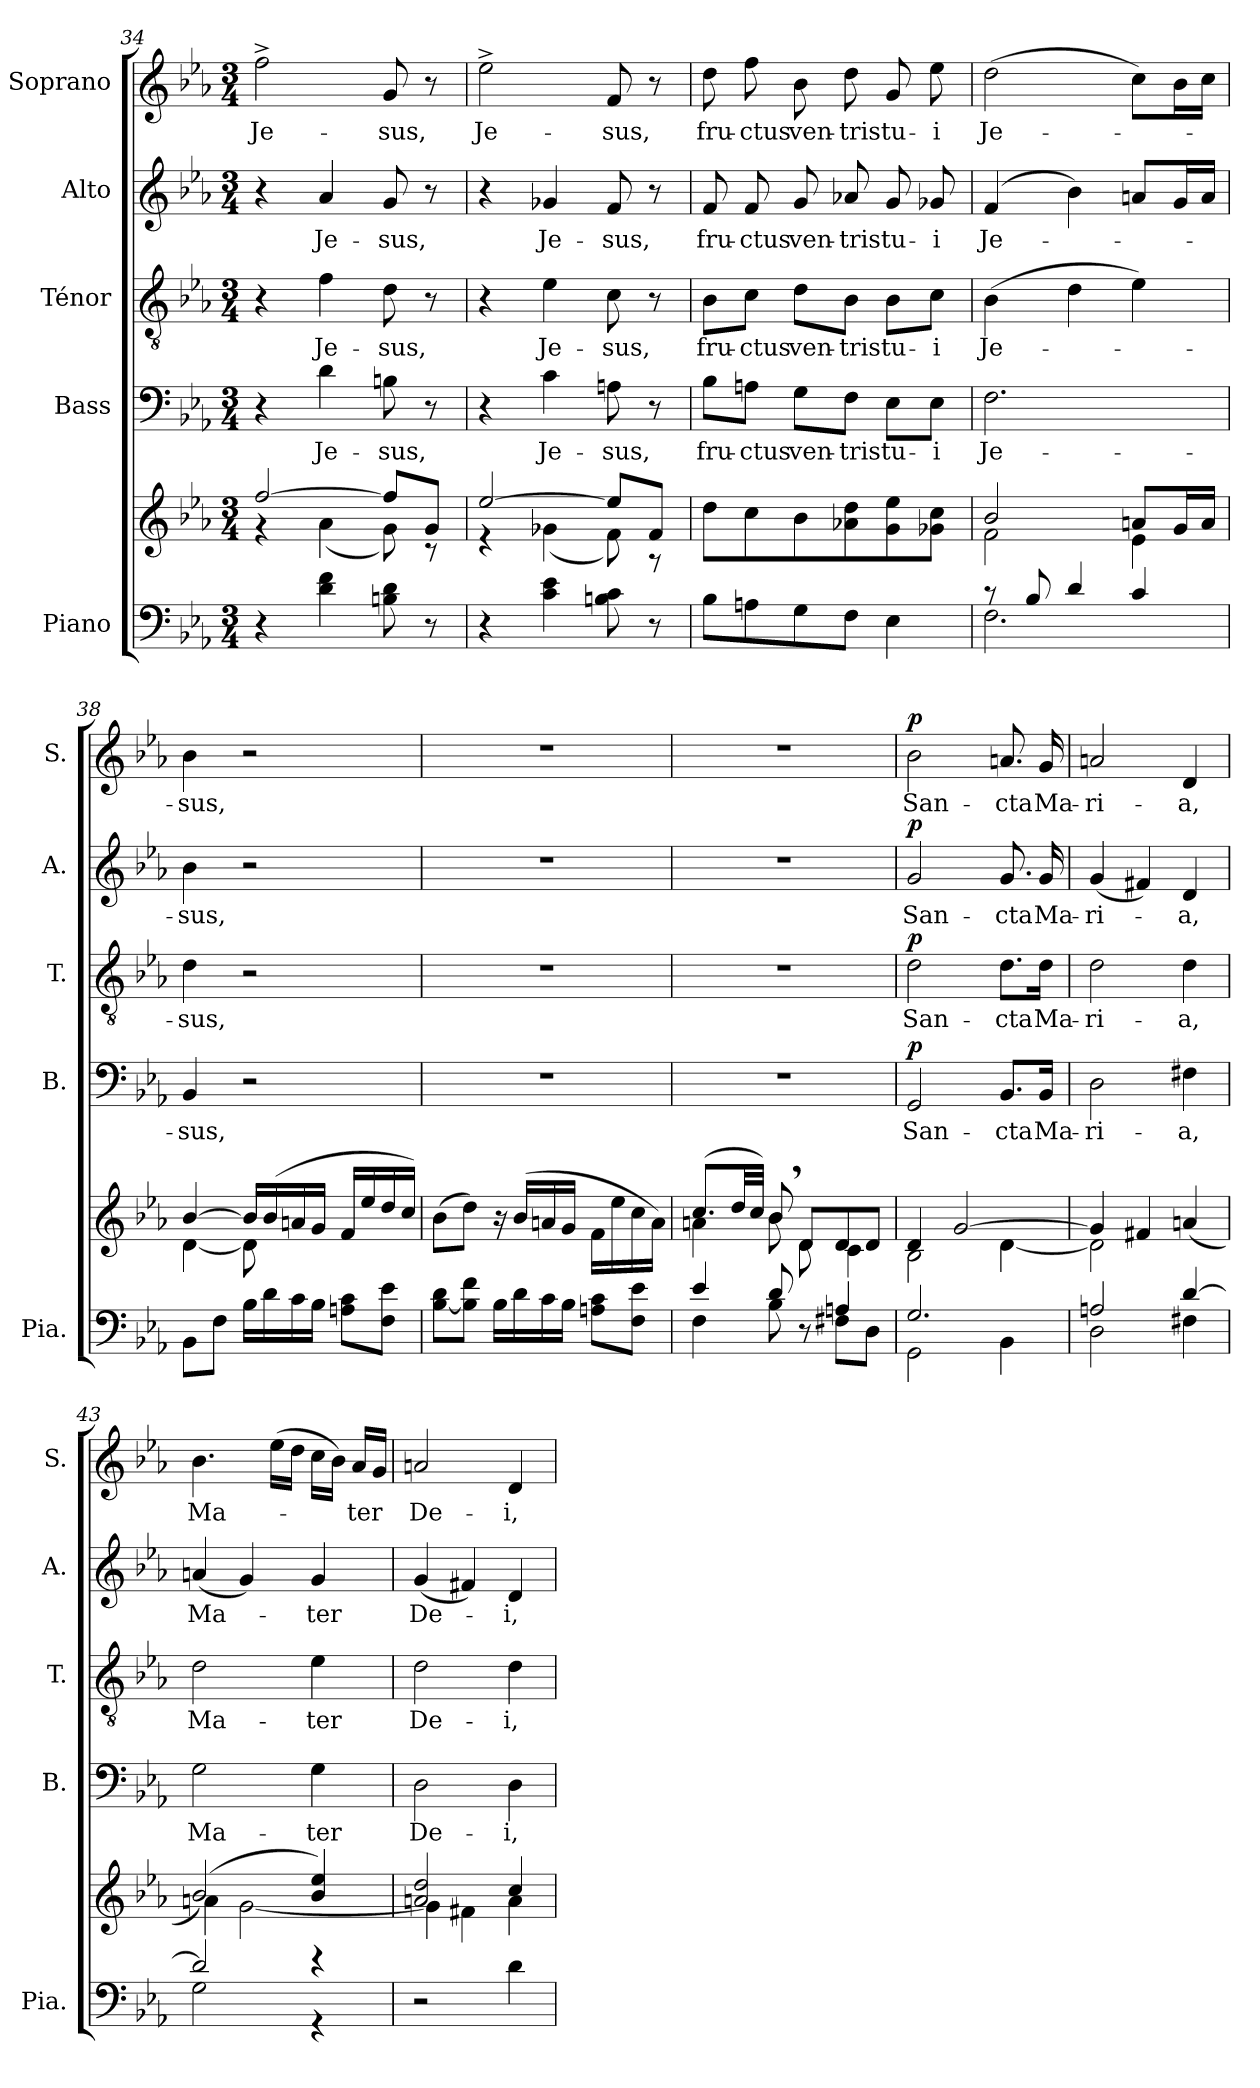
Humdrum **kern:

**kern	**kern	**kern	**text	**dynam	**kern	**text	**dynam	**kern	**text	**dynam	**kern	**text	**dynam
*part5	*part5	*part4	*part4	*part4	*part3	*part3	*part3	*part2	*part2	*part2	*part1	*part1	*part1
*staff6	*staff5	*staff4	*staff4	*staff4	*staff3	*staff3	*staff3	*staff2	*staff2	*staff2	*staff1	*staff1	*staff1
*I"Piano	*	*I"Bass	*	*	*I"Ténor	*	*	*I"Alto	*	*	*I"Soprano	*	*
*I'Pia.	*	*I'B.	*	*	*I'T.	*	*	*I'A.	*	*	*I'S.	*	*
*clefF4	*clefG2	*clefF4	*	*	*clefGv2	*	*	*clefG2	*	*	*clefG2	*	*
*k[b-e-a-]	*k[b-e-a-]	*k[b-e-a-]	*	*	*k[b-e-a-]	*	*	*k[b-e-a-]	*	*	*k[b-e-a-]	*	*
*M3/4	*M3/4	*M3/4	*	*	*M3/4	*	*	*M3/4	*	*	*M3/4	*	*
=34	=34	=34	=34	=34	=34	=34	=34	=34	=34	=34	=34	=34	=34
*	*^	*	*	*	*	*	*	*	*	*	*	*	*
!	!	!	!	!	!	!	!	!	!	!	!	!	!LO:LY:b	!
4r	[2ff/	4r	4r	.	.	4r	.	.	4r	.	.	2ff^\	Je-	.
!	!	!	!	!LO:LY:b	!	!	!LO:LY:b	!	!	!LO:LY:b	!	!	!	!
4d\ 4f\	.	(>4a-\	4d\	Je-	.	4f\	Je-	.	4a-/	Je-	.	.	.	.
!	!	!	!	!LO:LY:b	!	!	!LO:LY:b	!	!	!LO:LY:b	!	!	!LO:LY:b	!
8Bn\ 8d\	8ff/L]	8g\)	8Bn\	-sus,	.	8d\	-sus,	.	8g/	-sus,	.	8g/	-sus,	.
8r	8g/J	8r	8r	.	.	8r	.	.	8r	.	.	8r	.	.
=35	=35	=35	=35	=35	=35	=35	=35	=35	=35	=35	=35	=35	=35	=35
!	!	!	!	!	!	!	!	!	!	!	!	!	!LO:LY:b	!
4r	[2ee-/	4r	4r	.	.	4r	.	.	4r	.	.	2ee-^\	Je-	.
!	!	!	!	!LO:LY:b	!	!	!LO:LY:b	!	!	!LO:LY:b	!	!	!	!
4c\ 4e-\	.	(>4g-X\	4c\	Je-	.	4e-\	Je-	.	4g-X/	Je-	.	.	.	.
!	!	!	!	!LO:LY:b	!	!	!LO:LY:b	!	!	!LO:LY:b	!	!	!LO:LY:b	!
8Bn\ 8c\	8ee-/L]	8f\)	8An\	-sus,	.	8c\	-sus,	.	8f/	-sus,	.	8f/	-sus,	.
8r	8f/J	8r	8r	.	.	8r	.	.	8r	.	.	8r	.	.
=36	=36	=36	=36	=36	=36	=36	=36	=36	=36	=36	=36	=36	=36	=36
!	!	!	!	!LO:LY:b	!	!	!LO:LY:b	!	!	!LO:LY:b	!	!	!LO:LY:b	!
*	*v	*v	*	*	*	*	*	*	*	*	*	*	*	*
8B-\L	8dd\L	8B-\L	fru-	.	8B-\L	fru-	.	8f/	fru-	.	8dd\	fru-	.
!	!	!	!LO:LY:b	!	!	!LO:LY:b	!	!	!LO:LY:b	!	!	!LO:LY:b	!
8An\	8cc\	8An\J	-ctus	.	8c\J	-ctus	.	8f/	-ctus	.	8ff\	-ctus	.
!	!	!	!LO:LY:b	!	!	!LO:LY:b	!	!	!LO:LY:b	!	!	!LO:LY:b	!
8G\	8b-\	8G\L	ven-	.	8d\L	ven-	.	8g/	ven-	.	8b-\	ven-	.
!	!	!	!LO:LY:b	!	!	!LO:LY:b	!	!	!LO:LY:b	!	!	!LO:LY:b	!
8F\J	8a-X\ 8dd\	8F\J	-tris	.	8B-\J	-tris	.	8a-X/	-tris	.	8dd\	-tris	.
!	!	!	!LO:LY:b	!	!	!LO:LY:b	!	!	!LO:LY:b	!	!	!LO:LY:b	!
4E-\	8g\ 8ee-\	8E-\L	tu-	.	8B-\L	tu-	.	8g/	tu-	.	8g/	tu-	.
!	!	!	!LO:LY:b	!	!	!LO:LY:b	!	!	!LO:LY:b	!	!	!LO:LY:b	!
.	8g-X\ 8cc\J	8E-\J	-i	.	8c\J	-i	.	8g-X/	-i	.	8ee-\	-i	.
=37	=37	=37	=37	=37	=37	=37	=37	=37	=37	=37	=37	=37	=37
*^	*^	*	*	*	*	*	*	*	*	*	*	*	*
!	!	!	!	!	!LO:LY:b	!	!	!LO:LY:b	!	!	!LO:LY:b	!	!	!LO:LY:b	!
8r	2.F\	2b-/	2f\	2.F\	Je-	.	(>4B-\	Je-	.	(<4f/	Je-	.	(>2dd\	Je-	.
8B-/	.	.	.	.	.	.	.	.	.	.	.	.	.	.	.
4d/	.	.	.	.	.	.	4d\	.	.	4b-\)	.	.	.	.	.
4c/	.	8an/L	4e-\	.	.	.	4e-\)	.	.	8an/L	.	.	8cc\L)	.	.
.	.	16g/L	.	.	.	.	.	.	.	16g/L	.	.	16b-\L	.	.
.	.	16a/JJ	.	.	.	.	.	.	.	16a/JJ	.	.	16cc\JJ	.	.
*v	*v	*	*	*	*	*	*	*	*	*	*	*	*	*	*
!!LO:PB:g=z
=38	=38	=38	=38	=38	=38	=38	=38	=38	=38	=38	=38	=38	=38	=38
!	!	!	!	!LO:LY:b	!	!	!LO:LY:b	!	!	!LO:LY:b	!	!	!LO:LY:b	!
8BB-\L	[4b-/	[4d\	4BB-/	-sus,	.	4d\	-sus,	.	4b-\	-sus,	.	4b-\	-sus,	.
8F\J	.	.	.	.	.	.	.	.	.	.	.	.	.	.
16B-\LL	16b-/LL]	8d\]	2r	.	.	2r	.	.	2r	.	.	2r	.	.
16d\	(>16b-/	.	.	.	.	.	.	.	.	.	.	.	.	.
16c\	16an/	4.ryy	.	.	.	.	.	.	.	.	.	.	.	.
16B-\JJ	16g/JJ	.	.	.	.	.	.	.	.	.	.	.	.	.
8An\ 8c\L	16f/LL	.	.	.	.	.	.	.	.	.	.	.	.	.
.	16ee-/	.	.	.	.	.	.	.	.	.	.	.	.	.
8F\ 8e-\J	16dd/	.	.	.	.	.	.	.	.	.	.	.	.	.
.	16cc/JJ)	.	.	.	.	.	.	.	.	.	.	.	.	.
*	*v	*v	*	*	*	*	*	*	*	*	*	*	*	*
=39	=39	=39	=39	=39	=39	=39	=39	=39	=39	=39	=39	=39	=39
[8B-\ 8d\L	(>8b-\L	2.r	.	.	2.r	.	.	2.r	.	.	2.r	.	.
8B-\] 8f\J	8dd\J)	.	.	.	.	.	.	.	.	.	.	.	.
16B-\LL	16r	.	.	.	.	.	.	.	.	.	.	.	.
16d\	(>16b-/LL	.	.	.	.	.	.	.	.	.	.	.	.
16c\	16an/	.	.	.	.	.	.	.	.	.	.	.	.
16B-\JJ	16g/JJ	.	.	.	.	.	.	.	.	.	.	.	.
8An\ 8c\L	16f\LL	.	.	.	.	.	.	.	.	.	.	.	.
.	16ee-\	.	.	.	.	.	.	.	.	.	.	.	.
8F\ 8e-\J	16cc\	.	.	.	.	.	.	.	.	.	.	.	.
.	16a\JJ)	.	.	.	.	.	.	.	.	.	.	.	.
=40	=40	=40	=40	=40	=40	=40	=40	=40	=40	=40	=40	=40	=40
*^	*^	*	*	*	*	*	*	*	*	*	*	*	*
4e-/	4F\	(>8.cc/L	4an\	2.r	.	.	2.r	.	.	2.r	.	.	2.r	.	.
.	.	32dd/LL	.	.	.	.	.	.	.	.	.	.	.	.	.
.	.	32cc/JJJ)	.	.	.	.	.	.	.	.	.	.	.	.	.
8d/	8B-\	8b-,/	8b-\	.	.	.	.	.	.	.	.	.	.	.	.
8r	8ryy	8d/L	8d\	.	.	.	.	.	.	.	.	.	.	.	.
4An/	8F#X\L	8d/	4c\	.	.	.	.	.	.	.	.	.	.	.	.
.	8D\J	8d/J	.	.	.	.	.	.	.	.	.	.	.	.	.
=41	=41	=41	=41	=41	=41	=41	=41	=41	=41	=41	=41	=41	=41	=41	=41
!	!	!	!	!	!LO:LY:b	!LO:DY:a	!	!LO:LY:b	!LO:DY:a	!	!LO:LY:b	!LO:DY:a	!	!LO:LY:b	!LO:DY:a
2.G/	2GG\	4d/	2B-\	2GG/	San-	p	2d\	San-	p	2g/	San-	p	2b-\	San-	p
.	.	[2g/	.	.	.	.	.	.	.	.	.	.	.	.	.
!	!	!	!	!	!LO:LY:b	!	!	!LO:LY:b	!	!	!LO:LY:b	!	!	!LO:LY:b	!
.	4BB-\	.	[4d\	8.BB-/L	-cta	.	8.d\L	-cta	.	8.g/	-cta	.	8.an/	-cta	.
!	!	!	!	!	!LO:LY:b	!	!	!LO:LY:b	!	!	!LO:LY:b	!	!	!LO:LY:b	!
.	.	.	.	16BB-/Jk	Ma-	.	16d\Jk	Ma-	.	16g/	Ma-	.	16g/	Ma-	.
=42	=42	=42	=42	=42	=42	=42	=42	=42	=42	=42	=42	=42	=42	=42	=42
!	!	!	!	!	!LO:LY:b	!	!	!LO:LY:b	!	!	!LO:LY:b	!	!	!LO:LY:b	!
2An/	2D\	4g/]	2d\]	2D\	-ri-	.	2d\	-ri-	.	(<4g/	-ri-	.	2an/	-ri-	.
.	.	4f#X/	.	.	.	.	.	.	.	4f#X/)	.	.	.	.	.
!	!	!	!	!	!LO:LY:b	!	!	!LO:LY:b	!	!	!LO:LY:b	!	!	!LO:LY:b	!
[4d/	4F#X\	(<4an/	4ryy	4F#X\	-a,	.	4d\	-a,	.	4d/	-a,	.	4d/	-a,	.
!!LO:LB:g=z
=43	=43	=43	=43	=43	=43	=43	=43	=43	=43	=43	=43	=43	=43	=43	=43
!	!	!	!	!	!LO:LY:b	!	!	!LO:LY:b	!	!	!LO:LY:b	!	!	!LO:LY:b	!
2d/]	2G\	(>2b-/)	4an\	2G\	Ma-	.	2d\	Ma-	.	(<4an/	Ma-	.	4.b-\	Ma-	.
.	.	.	[2g\	.	.	.	.	.	.	4g/)	.	.	.	.	.
.	.	.	.	.	.	.	.	.	.	.	.	.	(>16ee-\LL	.	.
.	.	.	.	.	.	.	.	.	.	.	.	.	16dd\JJ	.	.
!	!	!	!	!	!LO:LY:b	!	!	!LO:LY:b	!	!	!LO:LY:b	!	!	!	!
4r	4r	4b-/ 4ee-/)	.	4G\	-ter	.	4e-\	-ter	.	4g/	-ter	.	16cc\LL	.	.
.	.	.	.	.	.	.	.	.	.	.	.	.	16b-\JJ)	.	.
!	!	!	!	!	!	!	!	!	!	!	!	!	!	!LO:LY:b	!
.	.	.	.	.	.	.	.	.	.	.	.	.	16a-/LL	-ter	.
.	.	.	.	.	.	.	.	.	.	.	.	.	16g/JJ	.	.
*v	*v	*	*	*	*	*	*	*	*	*	*	*	*	*	*
=44	=44	=44	=44	=44	=44	=44	=44	=44	=44	=44	=44	=44	=44	=44
!	!	!	!	!LO:LY:b	!	!	!LO:LY:b	!	!	!LO:LY:b	!	!	!LO:LY:b	!
2r	2an/ 2dd/	4g\]	2D\	De-	.	2d\	De-	.	(<4g/	De-	.	2an/	De-	.
.	.	4f#X\	.	.	.	.	.	.	4f#X/)	.	.	.	.	.
!	!	!	!	!LO:LY:b	!	!	!LO:LY:b	!	!	!LO:LY:b	!	!	!LO:LY:b	!
4d\	4cc/	4a\	4D\	-i,	.	4d\	-i,	.	4d/	-i,	.	4d/	-i,	.
*	*v	*v	*	*	*	*	*	*	*	*	*	*	*	*
=	=	=	=	=	=	=	=	=	=	=	=	=	=
*-	*-	*-	*-	*-	*-	*-	*-	*-	*-	*-	*-	*-	*-
